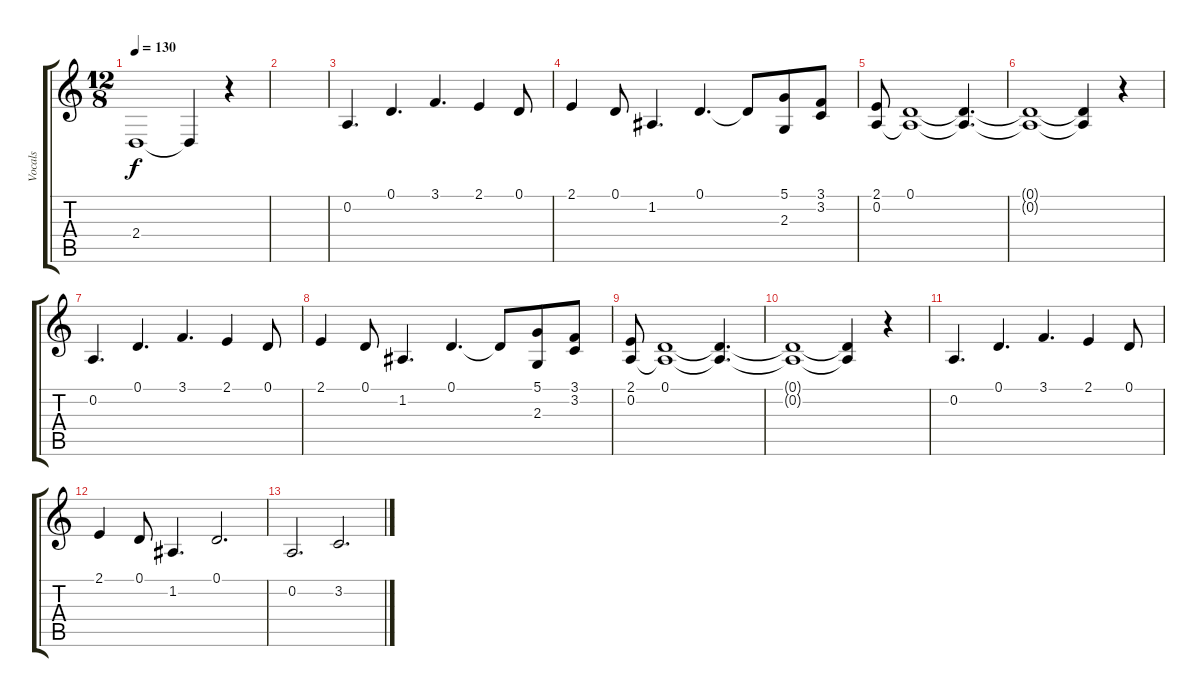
\track ("Vocals" "Vocals") {instrument englishhorn}
\staff {score tabs}
\tuning (D4 A3 F3 C3 G2 C2) {hide}
\ts (12 8)
\tempo 130
\clef g2
\ks c
2.4.1{dy f} 2.4{t}.4 r.4 |
|
0.2.4{d} 0.1.4{d} 3.1.4{d} 2.1.4 0.1.8 |
2.1.4 0.1.8 1.2.4{d} 0.1.4{d} 0.1{t}.8 (5.1 2.3).8 (3.1 3.2).8 |
(2.1 0.2).8 (0.1 0.2{t}).1 (0.1{t} 0.2{t}).4{d} |
(0.1{t} 0.2{t}).1 (0.1{t} 0.2{t}).4 r.4 |
0.2.4{d} 0.1.4{d} 3.1.4{d} 2.1.4 0.1.8 |
2.1.4 0.1.8 1.2.4{d} 0.1.4{d} 0.1{t}.8 (5.1 2.3).8 (3.1 3.2).8 |
(2.1 0.2).8 (0.1 0.2{t}).1 (0.1{t} 0.2{t}).4{d} |
(0.1{t} 0.2{t}).1 (0.1{t} 0.2{t}).4 r.4 |
0.2.4{d} 0.1.4{d} 3.1.4{d} 2.1.4 0.1.8 |
2.1.4 0.1.8 1.2.4{d} 0.1.2{d} |
0.2.2{d} 3.2.2{d}
